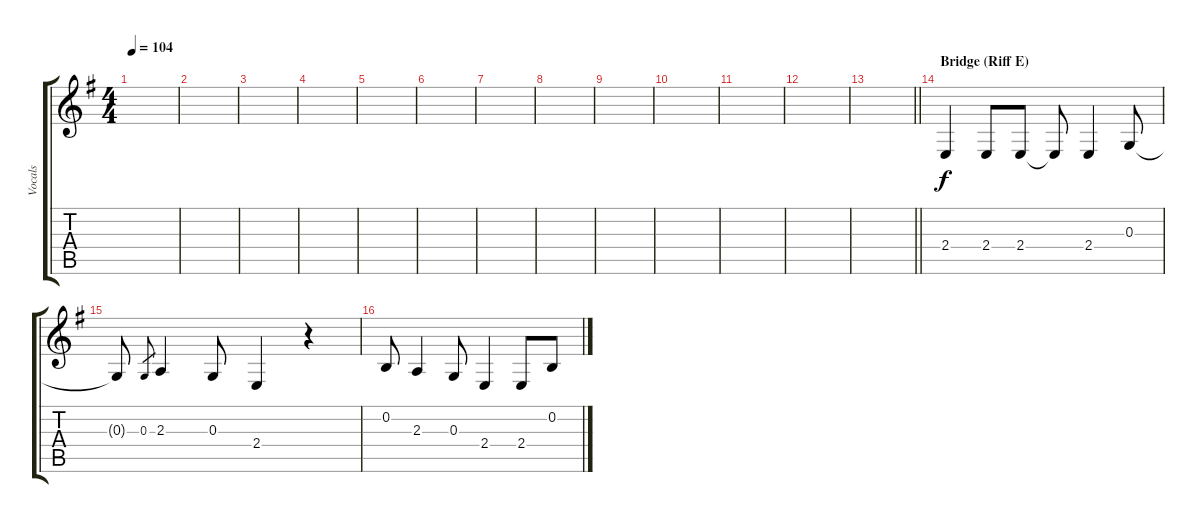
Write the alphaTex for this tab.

\track ("Vocals" "Vocals") {instrument lead6voice}
\staff {score tabs}
\tuning (E4 B3 G3 D3 A2 E2) {hide}
\ts (4 4)
\tempo 104
\clef g2
\ks eminor
|
|
|
|
|
|
|
|
|
|
|
|
\barLineRight lightlight
|
\section ("" "Bridge (Riff E)")
2.4.4 2.4.8 2.4.8 2.4{t}.8 2.4.4 0.3.8 |
0.3{t}.8 0.3.8{gr} 2.3.4 0.3.8 2.4.4 r.4 |
0.2.8 2.3.4 0.3.8 2.4.4 2.4.8 0.2.8
